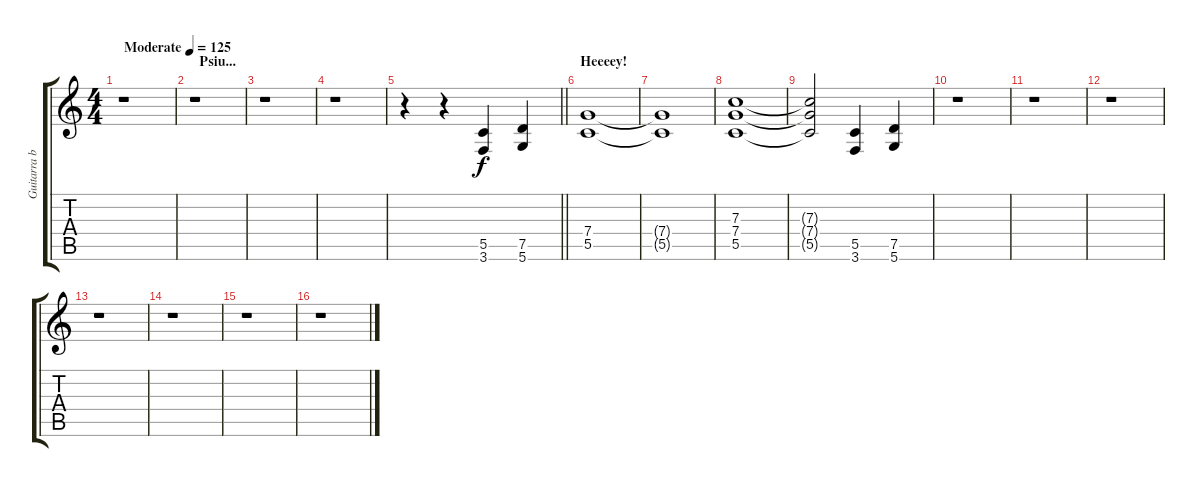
\track ("Guitarra base" "Guitarra b") {instrument overdrivenguitar}
\staff {score tabs}
\tuning (D4 A3 F3 C3 G2 D2) {hide}
\ts (4 4)
\section ("" "                       Psiu...")
\tempo (125 "Moderate")
\clef g2
\ks c
r.1{dy f instrument overdrivenguitar} |
r.1 |
r.1 |
r.1 |
\barLineRight lightlight
r.4 r.4 (5.5 3.6).4 (7.5 5.6).4 |
\section ("" "Heeeey!")
(7.4 5.5).1 |
(7.4{t} 5.5{t}).1 |
(7.3 7.4 5.5).1 |
(7.3{t} 7.4{t} 5.5{t}).2 (5.5 3.6).4 (7.5 5.6).4 |
r.1 |
r.1 |
r.1 |
r.1 |
r.1 |
r.1 |
r.1
